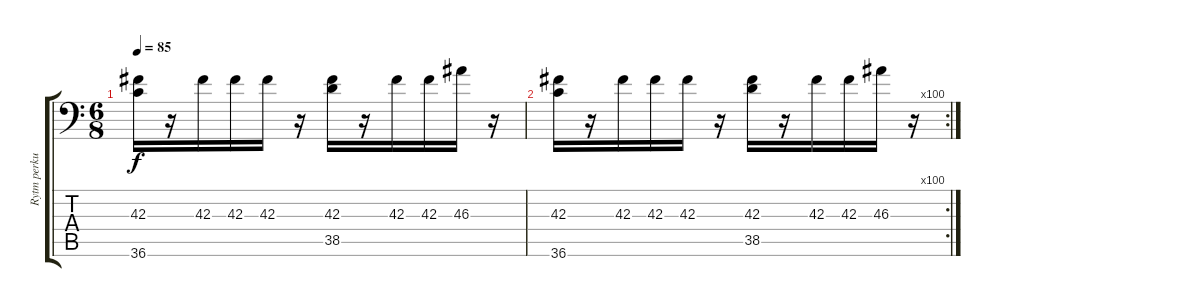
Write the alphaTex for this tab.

\track ("Rytm perkusji" "Rytm perku") {instrument acousticgrandpiano}
\staff {score tabs}
\tuning (C-1 C-1 C-1 C-1 C-1 C-1) {hide}
\ts (6 8)
\tempo 85
\clef f4
\ks c
(42.3 36.6).16{dy f} r.16 42.3.16 42.3.16 42.3.16 r.16 (42.3 38.5).16 r.16 42.3.16 42.3.16 46.3.16 r.16 |
\rc 100
(42.3 36.6).16 r.16 42.3.16 42.3.16 42.3.16 r.16 (42.3 38.5).16 r.16 42.3.16 42.3.16 46.3.16 r.16
